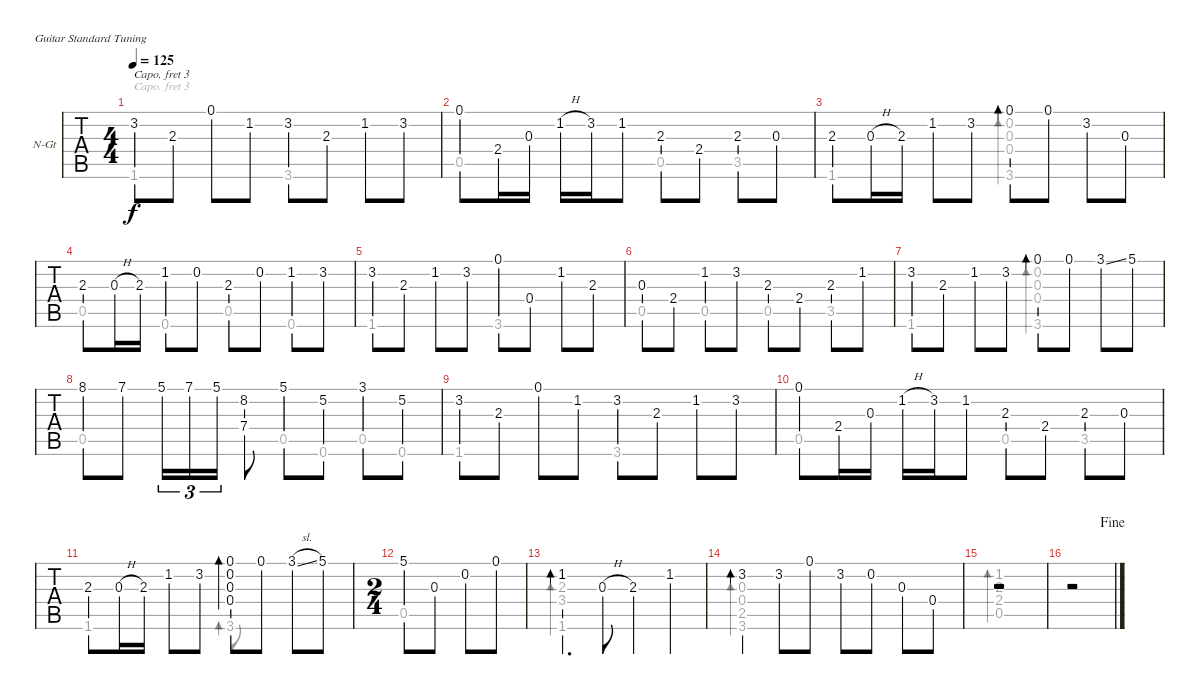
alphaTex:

\bracketExtendMode groupsimilarinstruments
\firstSystemTrackNameOrientation horizontal
\otherSystemsTrackNameOrientation horizontal
\track ("Untitled" "N-Gt") {instrument acousticguitarnylon}
\staff {tabs}
\capo 3
\tuning (E4 B3 G3 D3 A2 E2)
\voice
\ts (4 4)
\tempo 125
\clef g2
\ks c
3.2.8{dy f} 2.3.8 0.1.8 1.2.8 3.2.8 2.3.8 1.2.8 3.2.8 |
0.1.8 2.4.16 0.3.16 1.2{h}.16 3.2.16 1.2.8 2.3.8 2.4.8 2.3.8 0.3.8 |
2.3.8 0.3{h}.16 2.3.16 1.2.8 3.2.8 0.1.8{bd 30} 0.1.8 3.2.8 0.3.8 |
2.3.8 0.3{h}.16 2.3.16 1.2.8 0.2.8 2.3.8 0.2.8 1.2.8 3.2.8 |
3.2.8 2.3.8 1.2.8 3.2.8 0.1.8 0.4.8 1.2.8 2.3.8 |
0.3.8 2.4.8 1.2.8 3.2.8 2.3.8 2.4.8 2.3.8 1.2.8 |
3.2.8 2.3.8 1.2.8 3.2.8 0.1.8{bd 30} 0.1.8 3.1{ss}.8 5.1.8 |
8.1.8 7.1.8 5.1.16{tu (3 2)} 7.1.16{tu (3 2)} 5.1.16{tu (3 2)} (8.2 7.4).8 5.1.8 5.2.8 3.1.8 5.2.8 |
3.2.8 2.3.8 0.1.8 1.2.8 3.2.8 2.3.8 1.2.8 3.2.8 |
0.1.8 2.4.16 0.3.16 1.2{h}.16 3.2.16 1.2.8 2.3.8 2.4.8 2.3.8 0.3.8 |
2.3.8 0.3{h}.16 2.3.16 1.2.8 3.2.8 (0.1 0.2 0.3 0.4).8{bd 30} 0.1.8 3.1{sl}.8 5.1.8 |
\ts (2 4)
\beaming (8 2 2 2 2)
5.1.8 0.3.8 0.2.8 0.1.8 |
1.2.4{d bd 0} 0.3{h}.8 2.3.4 1.2.4 |
3.2.4{bd 0} 3.2.8 0.1.8 3.2.8 0.2.8 0.3.8 0.4.8 |
r.2{bd 0} |
\jump fine
r.2
\voice
\clef g2
\ottava regular
\simile none
\ks c
1.6.2{dy f} 3.6.2 |
0.5.2 0.5.4 3.5.4 |
1.6.2 (0.2 0.3 0.4 3.6).2{bd 30} |
0.5.4 0.6.4 0.5.4 0.6.4 |
1.6.2 3.6.2 |
0.5.4 0.5.4 0.5.4 3.5.4 |
1.6.2 (0.2 0.3 0.4 3.6).2{bd 30} |
0.5.2 0.5.8 0.6.8 0.5.8 0.6.8 |
1.6.2 3.6.2 |
0.5.2 0.5.4 3.5.4 |
1.6.2 3.6.8{bd 30} |
0.5.2 |
(2.3 3.4 1.6).1{bd 30} |
(0.3 0.4 2.5 3.6).1{bd 30} |
(1.2 2.3 2.4 0.5).1{bd 30} |
